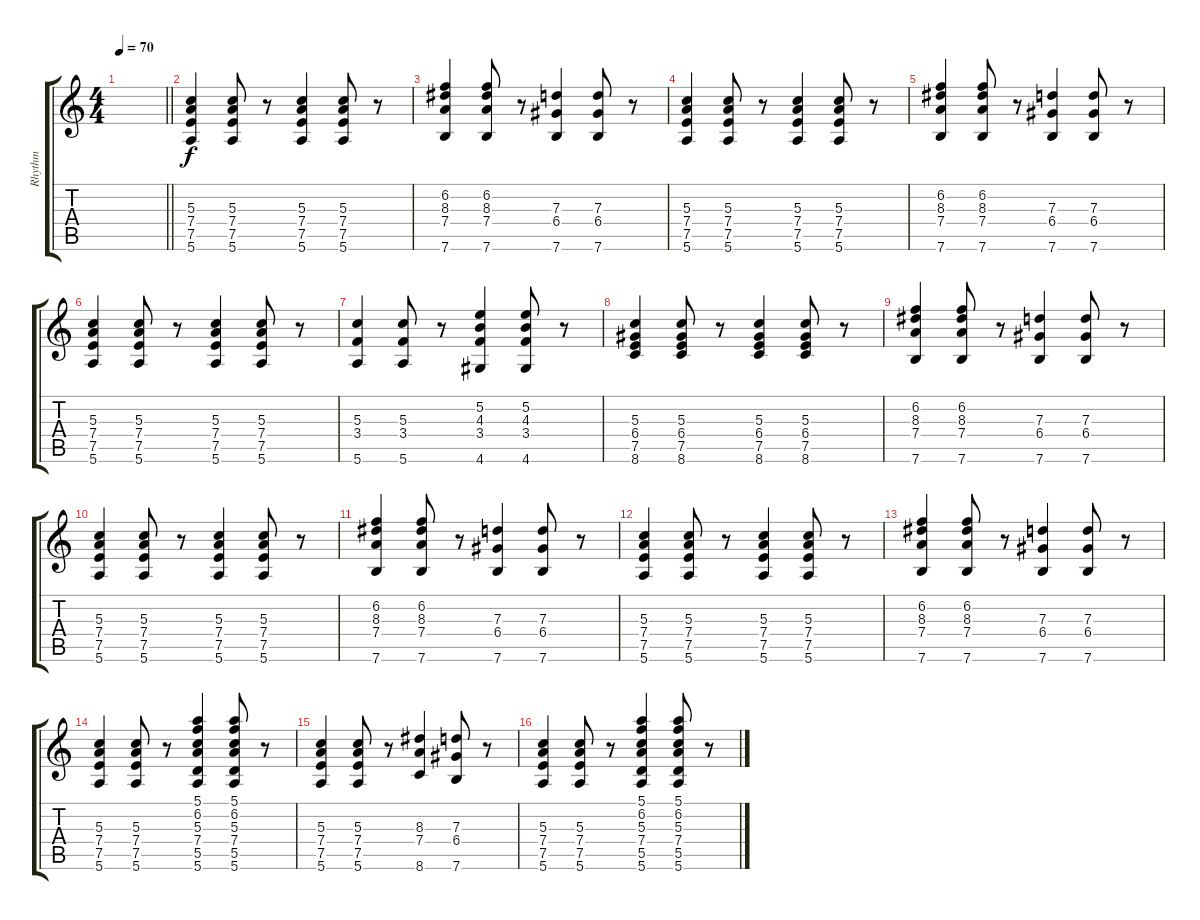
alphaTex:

\track ("Rhythm" "Rhythm") {instrument acousticguitarsteel}
\staff {score tabs}
\tuning (E4 B3 G3 D3 A2 E2) {hide}
\ts (4 4)
\tempo 70
\clef g2
\barLineRight lightlight
\ks c
|
(5.3 7.4 7.5 5.6).4 (5.3 7.4 7.5 5.6).8 r.8 (5.3 7.4 7.5 5.6).4 (5.3 7.4 7.5 5.6).8 r.8 |
(6.2 8.3 7.4 7.6).4 (6.2 8.3 7.4 7.6).8 r.8 (7.3 6.4 7.6).4 (7.3 6.4 7.6).8 r.8 |
(5.3 7.4 7.5 5.6).4 (5.3 7.4 7.5 5.6).8 r.8 (5.3 7.4 7.5 5.6).4 (5.3 7.4 7.5 5.6).8 r.8 |
(6.2 8.3 7.4 7.6).4 (6.2 8.3 7.4 7.6).8 r.8 (7.3 6.4 7.6).4 (7.3 6.4 7.6).8 r.8 |
(5.3 7.4 7.5 5.6).4 (5.3 7.4 7.5 5.6).8 r.8 (5.3 7.4 7.5 5.6).4 (5.3 7.4 7.5 5.6).8 r.8 |
(5.3 3.4 5.6).4 (5.3 3.4 5.6).8 r.8 (5.2 4.3 3.4 4.6).4 (5.2 4.3 3.4 4.6).8 r.8 |
(5.3 6.4 7.5 8.6).4 (5.3 6.4 7.5 8.6).8 r.8 (5.3 6.4 7.5 8.6).4 (5.3 6.4 7.5 8.6).8 r.8 |
(6.2 8.3 7.4 7.6).4 (6.2 8.3 7.4 7.6).8 r.8 (7.3 6.4 7.6).4 (7.3 6.4 7.6).8 r.8 |
(5.3 7.4 7.5 5.6).4 (5.3 7.4 7.5 5.6).8 r.8 (5.3 7.4 7.5 5.6).4 (5.3 7.4 7.5 5.6).8 r.8 |
(6.2 8.3 7.4 7.6).4 (6.2 8.3 7.4 7.6).8 r.8 (7.3 6.4 7.6).4 (7.3 6.4 7.6).8 r.8 |
(5.3 7.4 7.5 5.6).4 (5.3 7.4 7.5 5.6).8 r.8 (5.3 7.4 7.5 5.6).4 (5.3 7.4 7.5 5.6).8 r.8 |
(6.2 8.3 7.4 7.6).4 (6.2 8.3 7.4 7.6).8 r.8 (7.3 6.4 7.6).4 (7.3 6.4 7.6).8 r.8 |
(5.3 7.4 7.5 5.6).4 (5.3 7.4 7.5 5.6).8 r.8 (5.1 6.2 5.3 7.4 5.5 5.6).4 (5.1 6.2 5.3 7.4 5.5 5.6).8 r.8 |
(5.3 7.4 7.5 5.6).4 (5.3 7.4 7.5 5.6).8 r.8 (8.3 7.4 8.6).4 (7.3 6.4 7.6).8 r.8 |
(5.3 7.4 7.5 5.6).4 (5.3 7.4 7.5 5.6).8 r.8 (5.1 6.2 5.3 7.4 5.5 5.6).4 (5.1 6.2 5.3 7.4 5.5 5.6).8 r.8
